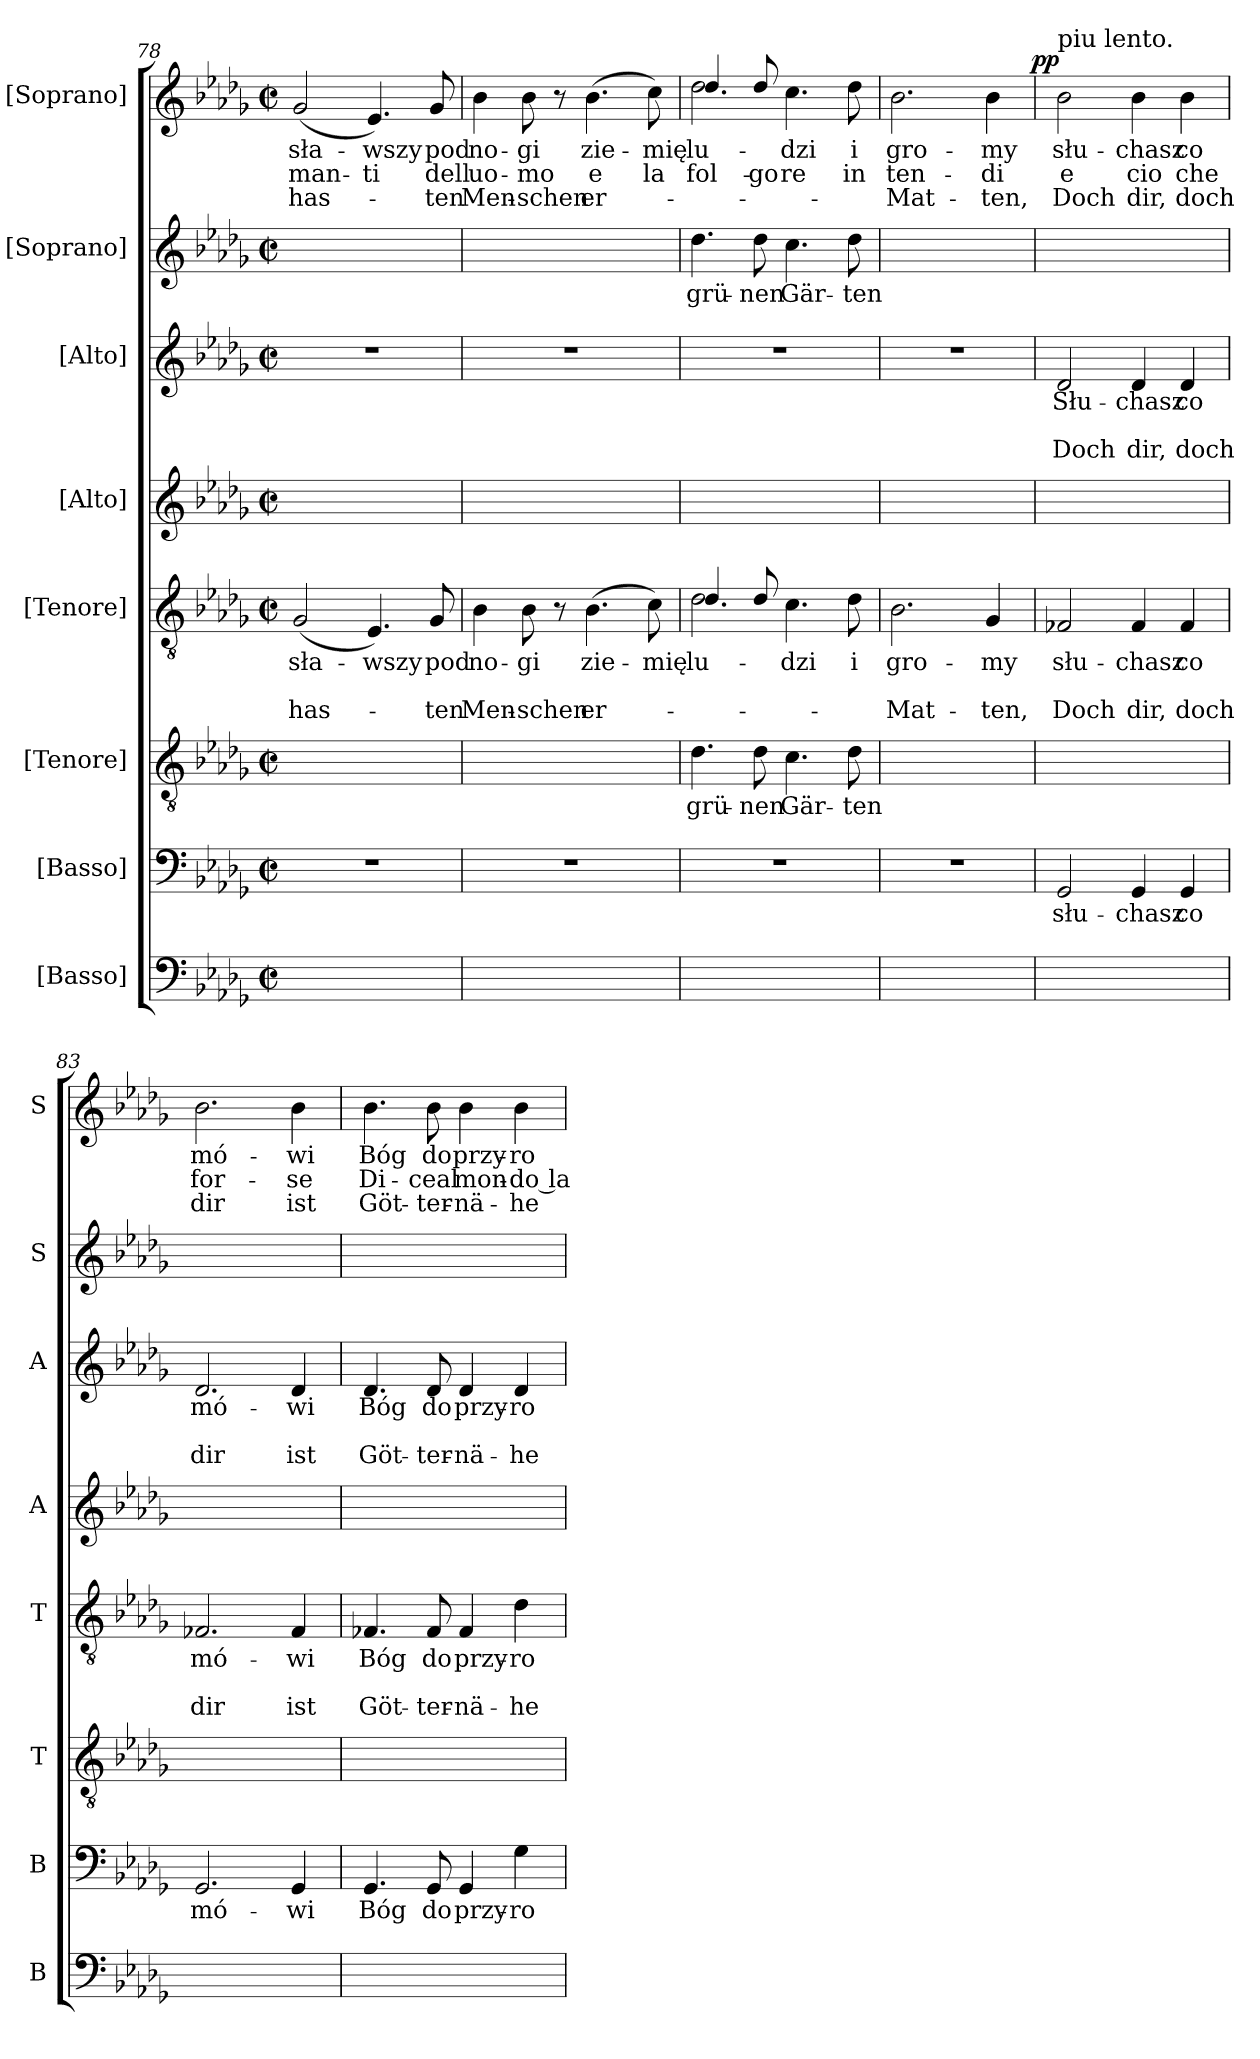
**kern	**kern	**text	**kern	**text	**kern	**text	**text	**text	**kern	**kern	**text	**text	**text	**kern	**text	**kern	**text	**text	**text	**dynam
*part8	*part7	*part7	*part6	*part6	*part5	*part5	*part5	*part5	*part4	*part3	*part3	*part3	*part3	*part2	*part2	*part1	*part1	*part1	*part1	*part1
*staff8	*staff7	*staff7	*staff6	*staff6	*staff5	*staff5	*staff5	*staff5	*staff4	*staff3	*staff3	*staff3	*staff3	*staff2	*staff2	*staff1	*staff1	*staff1	*staff1	*staff1
*I"[Basso]	*I"[Basso]	*	*I"[Tenore]	*	*I"[Tenore]	*	*	*	*I"[Alto]	*I"[Alto]	*	*	*	*I"[Soprano]	*	*I"[Soprano]	*	*	*	*
*I'B	*I'B	*	*I'T	*	*I'T	*	*	*	*I'A	*I'A	*	*	*	*I'S	*	*I'S	*	*	*	*
*clefF4	*clefF4	*	*clefGv2	*	*clefGv2	*	*	*	*clefG2	*clefG2	*	*	*	*clefG2	*	*clefG2	*	*	*	*
*k[b-e-a-d-g-]	*k[b-e-a-d-g-]	*	*k[b-e-a-d-g-]	*	*k[b-e-a-d-g-]	*	*	*	*k[b-e-a-d-g-]	*k[b-e-a-d-g-]	*	*	*	*k[b-e-a-d-g-]	*	*k[b-e-a-d-g-]	*	*	*	*
*D-:	*D-:	*	*D-:	*	*D-:	*	*	*	*D-:	*D-:	*	*	*	*D-:	*	*D-:	*	*	*	*
*M2/2	*M2/2	*	*M2/2	*	*M2/2	*	*	*	*M2/2	*M2/2	*	*	*	*M2/2	*	*M2/2	*	*	*	*
*met(c|)	*met(c|)	*	*met(c|)	*	*met(c|)	*	*	*	*met(c|)	*met(c|)	*	*	*	*met(c|)	*	*met(c|)	*	*	*	*
=78	=78	=78	=78	=78	=78	=78	=78	=78	=78	=78	=78	=78	=78	=78	=78	=78	=78	=78	=78	=78
!	!	!	!	!	!	!	!	!	!	!	!	!	!	!	!	!	!	!LO:LY:color=red	!	!
1ryy	1r	.	1ryy	.	(<2G-/	-sła-	.	has-	1ryy	1r	.	.	.	1ryy	.	(<2g-/	-sła-	-man-	has-	.
!	!	!	!	!	!	!	!	!	!	!	!	!	!	!	!	!	!	!LO:LY:color=red	!	!
.	.	.	.	.	4.E-/)	-wszy	.	.	.	.	.	.	.	.	.	4.e-/)	-wszy	-ti	.	.
!	!	!	!	!	!	!	!	!	!	!	!	!	!	!	!	!	!	!LO:LY:color=red	!	!
.	.	.	.	.	8G-/	pod	.	-ten	.	.	.	.	.	.	.	8g-/	pod	dell	-ten	.
=79	=79	=79	=79	=79	=79	=79	=79	=79	=79	=79	=79	=79	=79	=79	=79	=79	=79	=79	=79	=79
!	!	!	!	!	!	!	!	!	!	!	!	!	!	!	!	!	!	!LO:LY:color=red	!	!
1ryy	1r	.	1ryy	.	4B-\	no-	.	Men-	1ryy	1r	.	.	.	1ryy	.	4b-\	no-	uo-	Men-	.
!	!	!	!	!	!	!	!	!	!	!	!	!	!	!	!	!	!	!LO:LY:color=red	!	!
.	.	.	.	.	8B-\	-gi	.	-schen	.	.	.	.	.	.	.	8b-\	-gi	-mo	-schen	.
.	.	.	.	.	8r	.	.	.	.	.	.	.	.	.	.	8r	.	.	.	.
!	!	!	!	!	!	!	!	!	!	!	!	!	!	!	!	!	!	!LO:LY:color=red	!	!
.	.	.	.	.	(>4.B-\	zie-	.	er-	.	.	.	.	.	.	.	(>4.b-\	zie-	e	er-	.
!	!	!	!	!	!	!	!	!	!	!	!	!	!	!	!	!	!	!LO:LY:color=red	!	!
.	.	.	.	.	8c\)	-mię	.	.	.	.	.	.	.	.	.	8cc\)	-mię	la	.	.
=80	=80	=80	=80	=80	=80	=80	=80	=80	=80	=80	=80	=80	=80	=80	=80	=80	=80	=80	=80	=80
*	*	*	*	*	*^	*	*	*	*	*	*	*	*	*	*	*	*	*	*	*
!	!	!	!	!	!	!	!	!	!	!	!	!	!	!	!	!	!	!	!LO:LY:color=red	!	!
*	*	*	*	*	*	*	*	*	*	*	*	*	*	*	*	*	*^	*	*	*	*
1ryy	1r	.	4.d-\	-grü-	2d-\	4.d-i/	lu-	.	.	1ryy	1r	.	.	.	4.dd-\	-grü-	2dd-\	4.dd-i/	lu-	fol-	.	.
!	!	!	!	!	!	!	!	!	!	!	!	!	!	!	!	!	!	!	!	!LO:LY:color=red	!	!
.	.	.	8d-\	-nen	.	8d-i/	.	.	.	.	.	.	.	.	8dd-\	-nen	.	8dd-i/	.	-go-	.	.
!	!	!	!	!	!	!	!	!	!	!	!	!	!	!	!	!	!	!	!	!LO:LY:color=red	!	!
.	.	.	4.c\	Gär-	4.c\	2ryy	-dzi	.	.	.	.	.	.	.	4.cc\	Gär-	4.cc\	2ryy	-dzi	-re	.	.
!	!	!	!	!	!	!	!	!	!	!	!	!	!	!	!	!	!	!	!	!LO:LY:color=red	!	!
.	.	.	8d-\	-ten	8d-\	.	i	.	.	.	.	.	.	.	8dd-\	-ten	8dd-\	.	i	in	.	.
*	*	*	*	*	*v	*v	*	*	*	*	*	*	*	*	*	*	*v	*v	*	*	*	*
=81	=81	=81	=81	=81	=81	=81	=81	=81	=81	=81	=81	=81	=81	=81	=81	=81	=81	=81	=81	=81
!	!	!	!	!	!	!	!	!	!	!	!	!	!	!	!	!	!	!LO:LY:color=red	!	!
1ryy	1r	.	1ryy	.	2.B-\	gro-	.	Mat-	1ryy	1r	.	.	.	1ryy	.	2.b-\	gro-	ten-	Mat-	.
!	!	!	!	!	!	!	!	!	!	!	!	!	!	!	!	!	!	!LO:LY:color=red	!	!
.	.	.	.	.	4G-/	-my	.	-ten,	.	.	.	.	.	.	.	4b-\	-my	-di	-ten,	.
=82	=82	=82	=82	=82	=82	=82	=82	=82	=82	=82	=82	=82	=82	=82	=82	=82	=82	=82	=82	=82
!	!	!	!	!	!	!	!	!	!	!	!	!	!	!	!	!LO:TX:a:t=piu lento.	!	!	!	!
!	!	!	!	!	!	!	!	!	!	!	!	!	!	!	!	!	!	!LO:LY:color=red	!	!LO:DY:a:rj
1ryy	2GG-/	słu-	1ryy	.	2F-X/	słu-	.	Doch	1ryy	2d-/	Słu-	.	Doch	1ryy	.	2b-\	słu-	e	Doch	pp
!	!	!	!	!	!	!	!	!	!	!	!	!	!	!	!	!	!	!LO:LY:color=red	!	!
.	4GG-/	-chasz	.	.	4F-/	-chasz	.	dir,	.	4d-/	-chasz	.	dir,	.	.	4b-\	-chasz	cio	dir,	.
!	!	!	!	!	!	!	!	!	!	!	!	!	!	!	!	!	!	!LO:LY:color=red	!	!
.	4GG-/	co	.	.	4F-/	co	.	doch	.	4d-/	co	.	doch	.	.	4b-\	co	che	doch	.
=83	=83	=83	=83	=83	=83	=83	=83	=83	=83	=83	=83	=83	=83	=83	=83	=83	=83	=83	=83	=83
!	!	!	!	!	!	!	!	!	!	!	!	!	!	!	!	!	!	!LO:LY:color=red	!	!
1ryy	2.GG-/	mó-	1ryy	.	2.F-X/	mó-	.	dir	1ryy	2.d-/	mó-	.	dir	1ryy	.	2.b-\	mó-	for-	dir	.
!	!	!	!	!	!	!	!	!	!	!	!	!	!	!	!	!	!	!LO:LY:color=red	!	!
.	4GG-/	-wi	.	.	4F-/	-wi	.	ist	.	4d-/	-wi	.	ist	.	.	4b-\	-wi	-se	ist	.
=84	=84	=84	=84	=84	=84	=84	=84	=84	=84	=84	=84	=84	=84	=84	=84	=84	=84	=84	=84	=84
!	!	!	!	!	!	!	!	!	!	!	!	!	!	!	!	!	!	!LO:LY:color=red	!	!
1ryy	4.GG-/	Bóg	1ryy	.	4.F-X/	Bóg	.	Göt-	1ryy	4.d-/	Bóg	.	Göt-	1ryy	.	4.b-\	Bóg	Di-	Göt-	.
!	!	!	!	!	!	!	!	!	!	!	!	!	!	!	!	!	!	!LO:LY:color=red	!	!
.	8GG-/	do	.	.	8F-/	do	.	-ter-	.	8d-/	do	.	-ter-	.	.	8b-\	do	-ceal	-ter-	.
!	!	!	!	!	!	!	!	!	!	!	!	!	!	!	!	!	!	!LO:LY:color=red	!	!
.	4GG-/	przy-	.	.	4F-/	przy-	.	-nä-	.	4d-/	przy-	.	-nä-	.	.	4b-\	przy-	mon-	-nä-	.
!	!	!	!	!	!	!	!	!	!	!	!	!	!	!	!	!	!	!LO:LY:color=red	!	!
.	4G-\	-ro-	.	.	4d-\	-ro-	.	-he	.	4d-/	-ro-	.	-he	.	.	4b-\	-ro-	-do la	-he	.
=	=	=	=	=	=	=	=	=	=	=	=	=	=	=	=	=	=	=	=	=
*-	*-	*-	*-	*-	*-	*-	*-	*-	*-	*-	*-	*-	*-	*-	*-	*-	*-	*-	*-	*-
